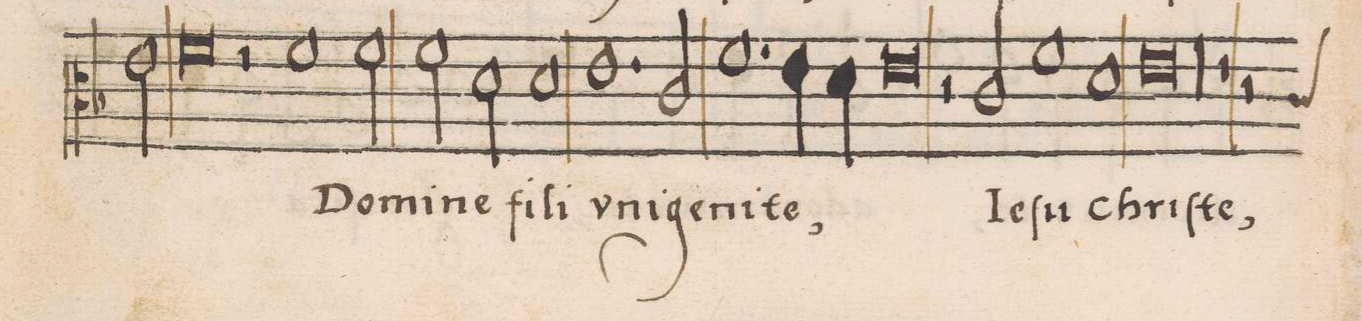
**kern	**text
*I"CANTVS	*
*clefC3	*
*k[b-]	*
*met(C|)	*
*M2/1	*
2e\	.
=42-	=42-
0f\	.
=43-	=43-
2r	.
1f\	Do-
2f\	-mi-
=44-	=44-
2f\	-ne
2d\	fi-
1d\	-li
=45-	=45-
1.e\	v-
2c/	-ni-
=46-	=46-
1.f\	-ge-
4e\	-ni-
4d\	-te,
=47-	=47-
0e\	.
=48-	=48-
2r	.
2c/	Ie-
1f\	-ſu
=49-	=49-
1d\	Chri-
*custos:c	*
0e\	-ſte,
=50-	=50-
00r	.
=51-	=51-
=52-	=52-
1r	.
=53-	=53-
*custos:c	*
2r	.
*-	*-
